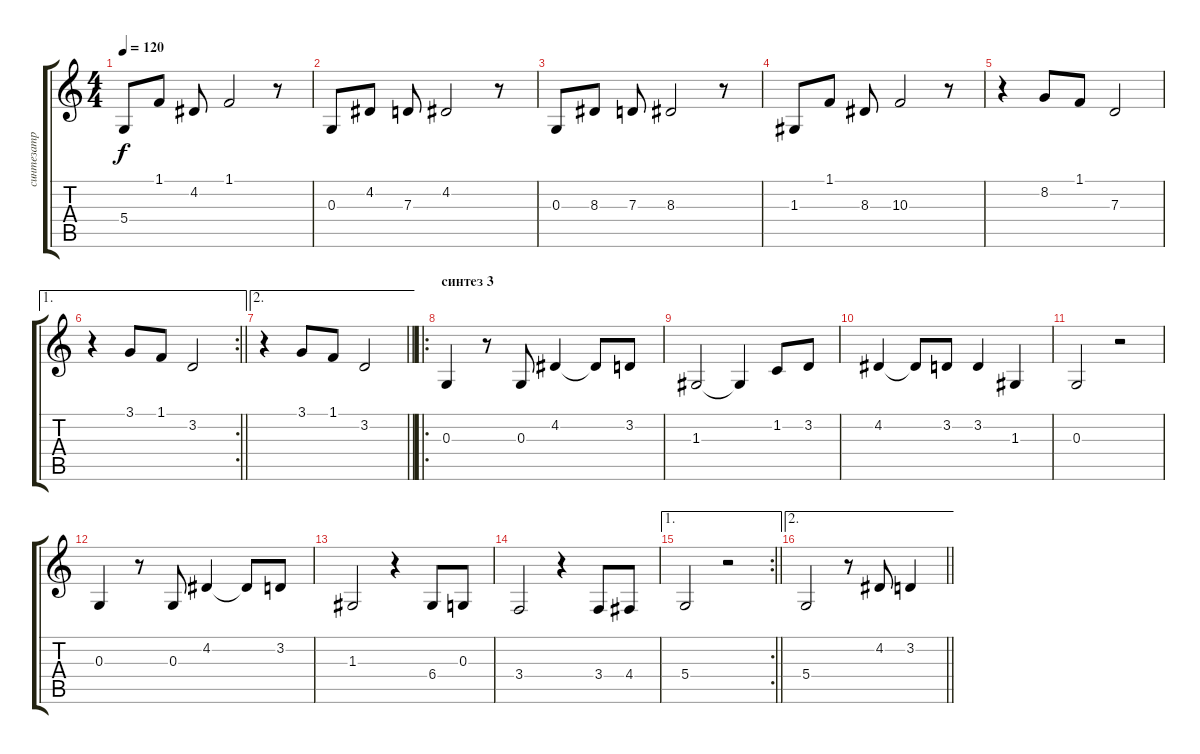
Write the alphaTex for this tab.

\track ("синтезатр" "синтезатр") {instrument drawbarorgan}
\staff {score tabs}
\tuning (E4 B3 G3 D3 A2 E2) {hide}
\ts (4 4)
\tempo 120
\clef g2
\ks c
5.4.8{dy f} 1.1.8 4.2.8 1.1.2 r.8 |
0.3.8 4.2.8 7.3.8 4.2.2 r.8 |
0.3.8 8.3.8 7.3.8 8.3.2 r.8 |
1.3.8 1.1.8 8.3.8 10.3.2 r.8 |
r.4 8.2.8 1.1.8 7.3.2 |
\ae 1
\rc 2
\barLineRight lightlight
r.4 3.1.8 1.1.8 3.2.2 |
\ae 2
\barLineRight lightlight
r.4 3.1.8 1.1.8 3.2.2 |
\ro
\section ("" "синтез 3")
0.3.4 r.8 0.3.8 4.2.4 4.2{t}.8 3.2.8 |
1.3.2 1.3{t}.4 1.2.8 3.2.8 |
4.2.4 4.2{t}.8 3.2.8 3.2.4 1.3.4 |
0.3.2 r.2 |
0.3.4 r.8 0.3.8 4.2.4 4.2{t}.8 3.2.8 |
1.3.2 r.4 6.4.8 0.3.8 |
3.4.2 r.4 3.4.8 4.4.8 |
\ae 1
\rc 2
\barLineRight lightlight
5.4.2 r.2 |
\ae 2
\barLineRight lightlight
5.4.2 r.8 4.2.8 3.2.4
